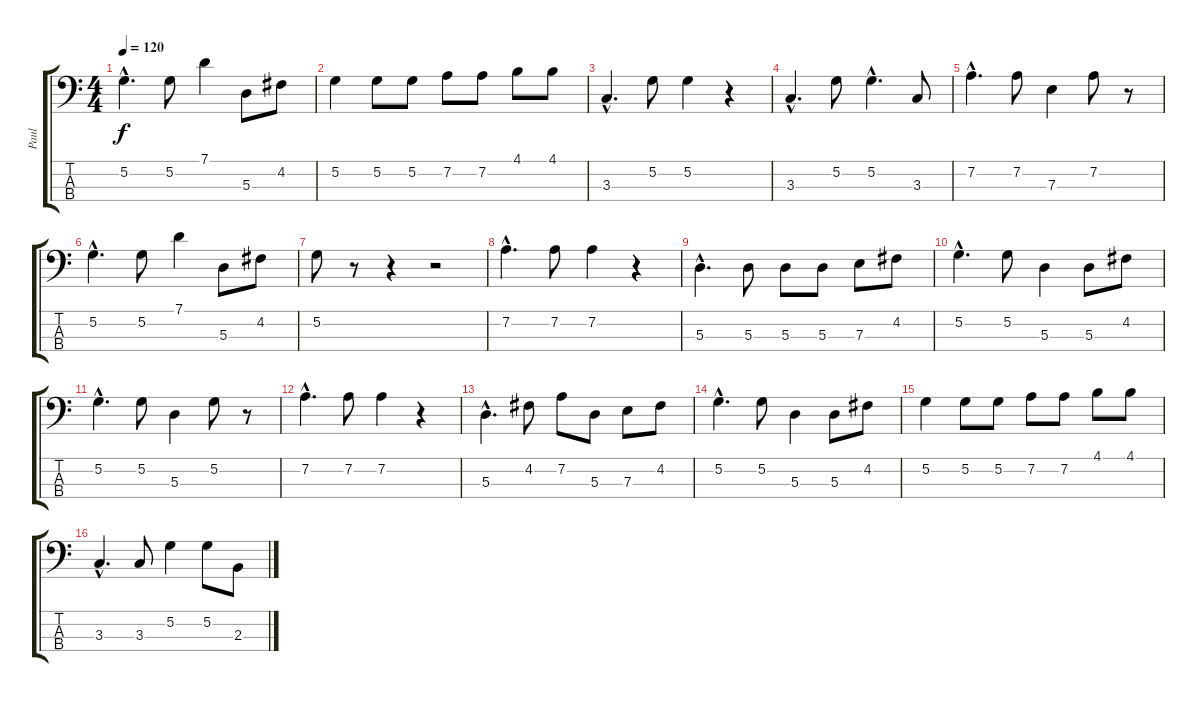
\track ("Paul" "Paul") {instrument fretlessbass}
\staff {score tabs}
\tuning (G2 D2 A1 E1) {hide}
\ts (4 4)
\tempo 120
\clef f4
\ks c
5.2{hac}.4{d dy f} 5.2.8 7.1.4 5.3.8 4.2.8 |
5.2.4 5.2.8 5.2.8 7.2.8 7.2.8 4.1.8 4.1.8 |
3.3{hac}.4{d} 5.2.8 5.2.4 r.4 |
3.3{hac}.4{d} 5.2.8 5.2{hac}.4{d} 3.3.8 |
7.2{hac}.4{d} 7.2.8 7.3.4 7.2.8 r.8 |
5.2{hac}.4{d} 5.2.8 7.1.4 5.3.8 4.2.8 |
5.2.8 r.8 r.4 r.2 |
7.2{hac}.4{d} 7.2.8 7.2.4 r.4 |
5.3{hac}.4{d} 5.3.8 5.3.8 5.3.8 7.3.8 4.2.8 |
5.2{hac}.4{d} 5.2.8 5.3.4 5.3.8 4.2.8 |
5.2{hac}.4{d} 5.2.8 5.3.4 5.2.8 r.8 |
7.2{hac}.4{d} 7.2.8 7.2.4 r.4 |
5.3{hac}.4{d} 4.2.8 7.2.8 5.3.8 7.3.8 4.2.8 |
5.2{hac}.4{d} 5.2.8 5.3.4 5.3.8 4.2.8 |
5.2.4 5.2.8 5.2.8 7.2.8 7.2.8 4.1.8 4.1.8 |
3.3{hac}.4{d} 3.3.8 5.2.4 5.2.8 2.3.8
